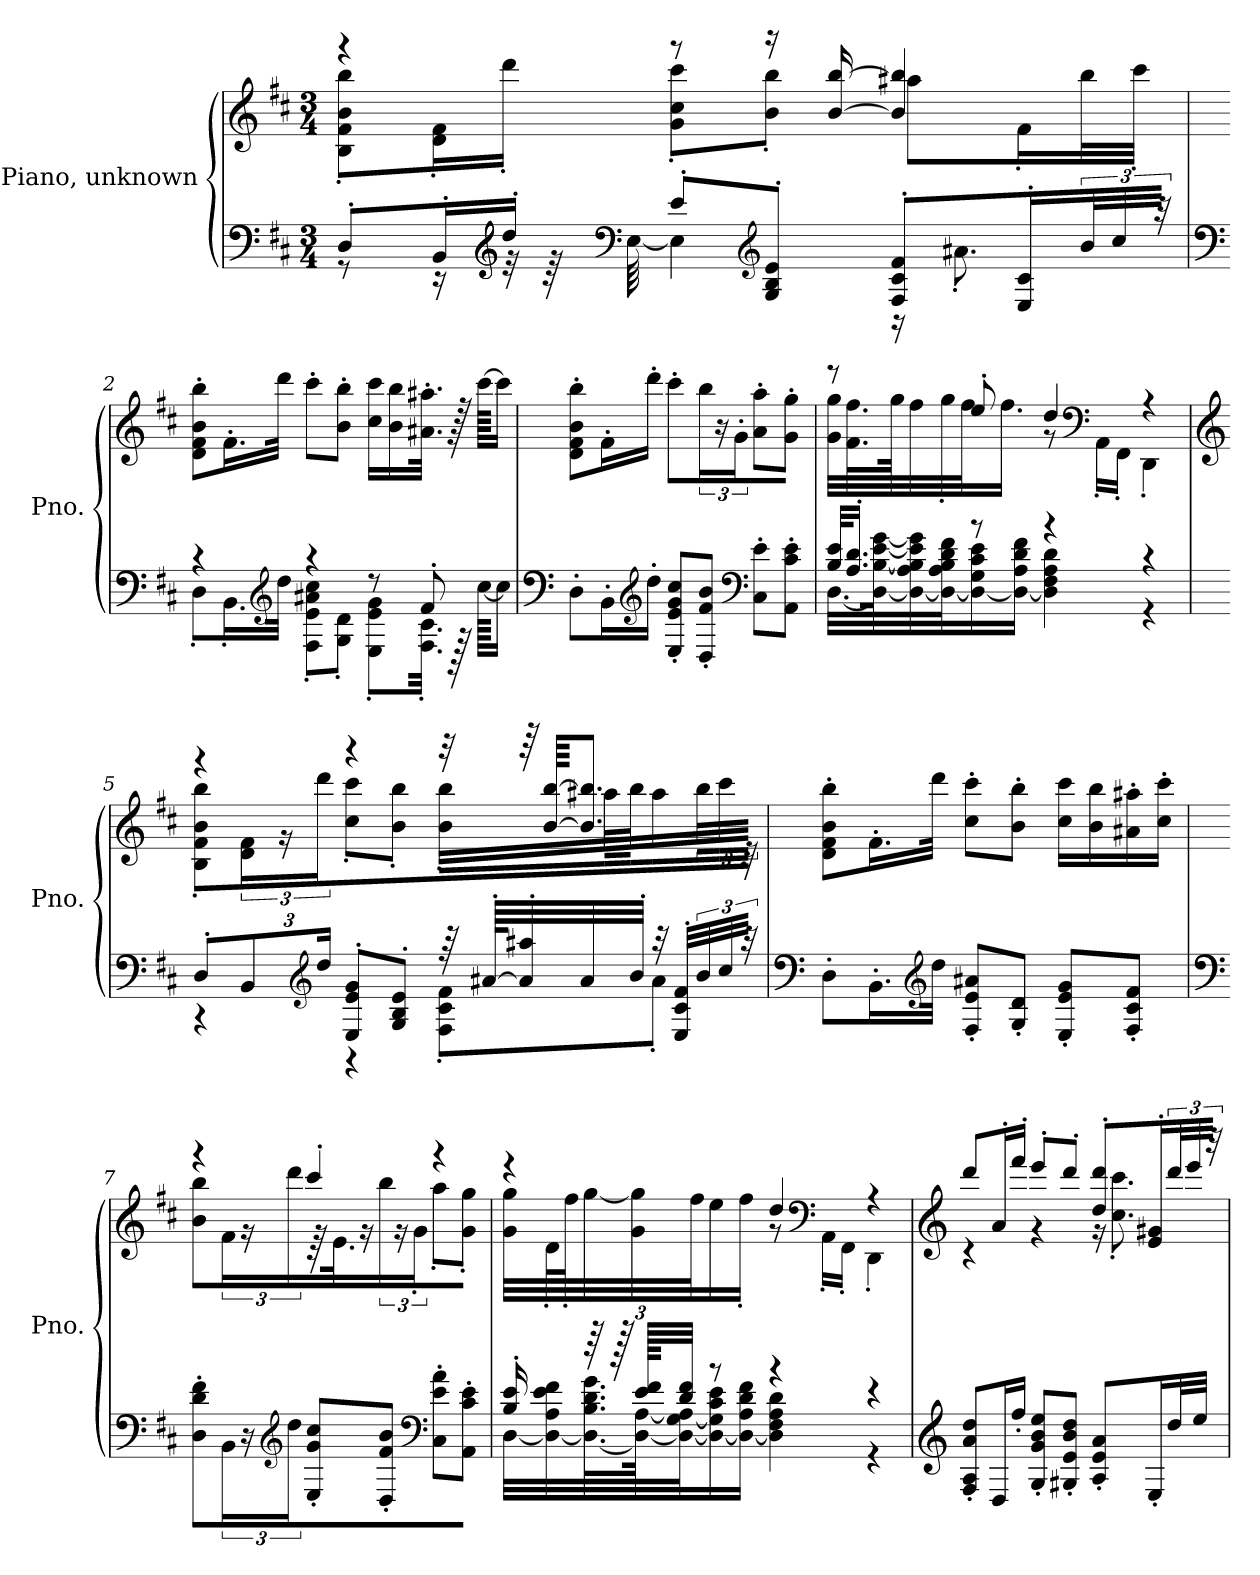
**kern	**kern
*part1	*part1
*staff2	*staff1
*I"Piano, unknown	*
*I'Pno.	*
*clefF4	*clefG2
*k[f#c#]	*k[f#c#]
*M3/4	*M3/4
*MM120	*MM120
=1	=1
*^	*^
8D'/L	8r	4r	8B\' 8f#\' 8b\' 8bb\'L
16BB'/L	16r	.	16d\' 16f#\'L
*clefG2	*	*	*
16dd'/JJ	32r	.	16ddd'\JJ
.	64r	.	.
*clefF4	*	*	*
.	[64E\	.	.
8e'/L	4E\]	8r	8g\' 8cc#\' 8ccc#\'L
*clefG2	*	*	*
8G/' 8B/' 8e/'J	.	16r	8b\' 8bb\'J
.	.	[16b/ [16bb/	.
8F#/' 8c#/' 8f#/'L	16r	4b/] 4bb/]	8aa#X\L
.	8.a#X'\	.	.
16E/' 16c#/'L	.	.	16f#'\L
48b/L	.	.	32bb\L
48cc#/JJJ	.	.	.
.	.	.	32ccc#'\JJJ
48r	.	.	.
*	*	*v	*v
=2	=2	=2
*clefF4	*	*
4r	8D'\L	8d\' 8f#\' 8b\' 8bb\'L
.	16.BB'\L	16.f#'\L
*clefG2	*	*
.	32dd\JJk	32ddd\JJk
4r	8F#\' 8e\' 8a#X\' 8cc#\'L	8ccc#'\L
.	8G\' 8d\'J	8b\' 8bb\'J
8r	8E\' 8e\' 8g\'L	16cc#\ 16ccc#\LL
.	.	16b\ 16bb\
8f#'/	32.F#\' 32.c#\'Jkk	32.a#X\' 32.aa#X\'JJk
.	128r	128r
.	[128cc#\KKKLL	[128ccc#\KKKLL
.	16cc#\JJ]	16ccc#\JJ]
*v	*v	*
!!LO:LB:g=z
=3	=3
*clefF4	*
8D'\L	8d\' 8f#\' 8b\' 8bb\'L
16BB'\L	16f#'\L
*clefG2	*
16dd'\JJ	16ddd'\JJ
8E/' 8e/' 8g/' 8cc#/'L	8ccc#'\L
8D/' 8f#/' 8b/'J	24bb\Jk
.	24r
.	24g'/
*clefF4	*
8C#\' 8e\'L	8a\' 8aa\'L
8AA\' 8c#\' 8e\'J	8g\' 8gg\'J
=4	=4
*^	*^
32B/ 32e/KLL	[32.D\LLL	8r	32g\ 32gg\LLL
16.A/' 16.d/'JJ	.	.	64.f#\ 64.ff#\L
.	64D\_ [64B\ [64e\ [64g\K	.	.
.	.	.	128gg\JK
.	32D\_ 32A\ 32B\] 32e\] 32g\]	.	32ff#\
.	32D\_ 32A\ 32B\ 32d\ 32f#\J	.	32gg'\
8r	16D\_ 16G\ 16c#\ 16e\	8ee'/	32ff#\J
.	.	.	16.ff#\JJ
.	16D\_ 16A\ 16d\ 16f#\JJ	.	.
4r	4D\] 4F#\ 4A\ 4d\	4dd/	8r
*	*	*clefF4	*
.	.	.	16AA'\LL
.	.	.	16FF#'\JJ
4r	4r	4r	4DD'\
!!LO:LB:g=z	!!
=5	=5	=5	=5
*	*	*clefG2	*
8D'/L	4r	4r	8B\' 8f#\' 8b\' 8bb\'L
*Xbrackettup	*	*	*
12BB/	.	.	24d\ 24f#\Jk
.	.	.	24r
*clefG2	*	*	*
24dd/Jk	.	.	24ddd\
8E/' 8e/' 8g/'L	4r	4r	8cc#\' 8ccc#\'L
8G/' 8B/' 8e/'J	.	.	8b\' 8bb\'J
64r	8F#\' 8c#\' 8f#\'L	32r	16b\' 16bb\'LL
[64a#X'/KLLL	.	.	.
32a#/]' 32aa#X/'	.	64r	.
.	.	[64b/ [64bb/KKKL	.
32a#/	.	8.b/] 8.bb/]J	32aa#X\L
32b'/JJJ	.	.	32bb\J
32r	8a#'\J	.	16aa#\
32E/' 32c#/' 32f#/'LLL	.	.	.
*brackettup	*	*	*
48b/	.	.	48bb\L
48cc#/JJJ	.	.	48ccc#\JJJ
48r	.	.	48r
*v	*v	*	*
*	*v	*v
=6	=6
*clefF4	*
8D'\L	8d\' 8f#\' 8b\' 8bb\'L
16.BB'\L	16.f#'\L
*clefG2	*
32dd\JJk	32ddd\JJk
8F#/' 8e/' 8a#X/'L	8cc#\' 8ccc#\'L
8G/' 8d/'J	8b\' 8bb\'J
8E/' 8e/' 8g/'L	16cc#\ 16ccc#\LL
.	16b\ 16bb\
8F#/' 8c#/' 8f#/'J	16a#X\' 16aa#X\'
.	16cc#\' 16ccc#\'JJ
!!LO:LB:g=z
=7	=7
*clefF4	*
*	*^
8D\' 8d\' 8f#\'L	4r	8b\ 8bb\L
24BB\Jk	.	24f#\Jk
24r	.	24r
*clefG2	*	*
24dd\	.	24ddd\
8E/' 8g/' 8cc#/'L	4ccc#'/	64r
.	.	32.e\
.	.	16r
8D/' 8f#/' 8b/'J	.	24bb\
.	.	24r
.	.	24g'\
*clefF4	*	*
8C#\' 8e\' 8a\'L	4r	8aa'\L
8AA\' 8c#\' 8e\'J	.	8g\' 8gg\'J
=8	=8	=8
*^	*	*
16B/' 16e/'	[32D\LLL	4r	32g\ 32gg\LLL
.	32D\_ 32A\ 32e\ 32f#\	.	64d'\L
.	.	.	64ff#'\J
*	*	*	*Xbrackettup
64r	64.D\_ 64.B\ 64.d\ 64.g\L	.	[48gg\
128r	.	.	.
.	.	.	48g\ 48gg\]
128e/ 128f#/KKLLL	128D\_ [128A\JK	.	.
32d/ 32f#/JJJ	32D\_ [32G\ 32A\]J	.	.
.	.	.	48ff#\J
8r	16D\_ 16G\] 16c#\ 16e\	.	16ee\
.	16D\_ 16A\ 16d\ 16f#\JJ	.	16ff#'\JJ
4r	4D\] 4F#\ 4A\ 4d\	4dd/	8r
*	*	*clefF4	*
.	.	.	16AA'\LL
.	.	.	16FF#'\JJ
4r	4r	4r	4DD'\
*v	*v	*	*
!!LO:LB:g=z	!!
=9	=9	=9
*clefG2	*clefG2	*
8F#/' 8A/' 8a/' 8dd/'L	8ddd/L	4r
16D/L	16a'/L	.
16ff#'/JJ	16fff#'/JJ	.
8G/' 8g/' 8b/' 8ee/'L	8eee'/L	4r
8G#X/' 8e/' 8b/' 8dd/'J	8ddd'/J	.
8A/' 8e/' 8a/'L	8dd/' 8ddd/'L	16r
.	.	8.cc#\' 8.ccc#\'
16E'/L	16e/' 16g#X/'L	.
*	*brackettup	*
32dd/L	48ddd/L	.
.	48eee/JJJ	.
32ee/JJJ	.	.
.	48r	.
*	*v	*v
=	=
*-	*-
